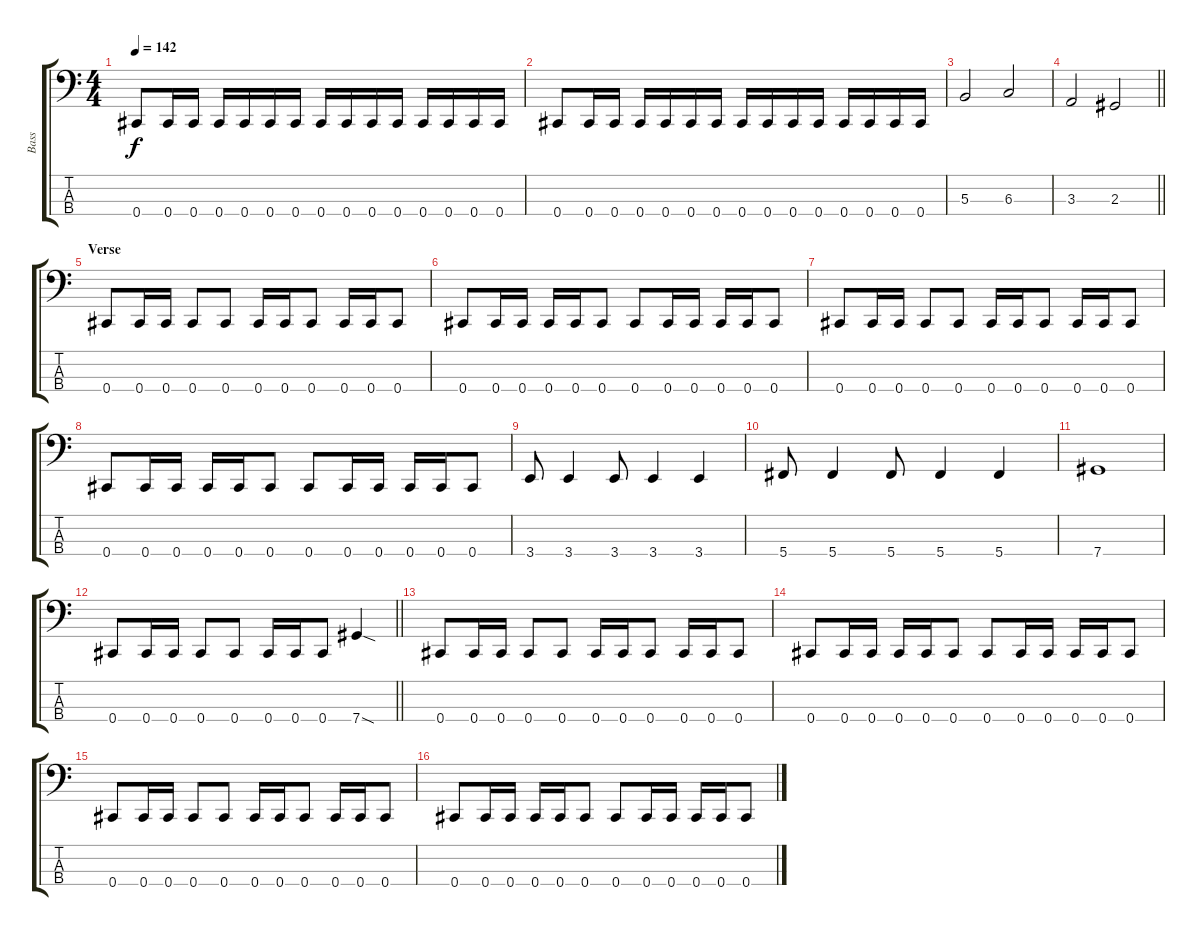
\track ("Bass" "Bass") {instrument electricbassfinger}
\staff {score tabs}
\tuning (E2 B1 Gb1 Db1) {hide}
\ts (4 4)
\tempo 142
\clef f4
\ks c
0.4.8{dy f} 0.4.16 0.4.16 0.4.16 0.4.16 0.4.16 0.4.16 0.4.16 0.4.16 0.4.16 0.4.16 0.4.16 0.4.16 0.4.16 0.4.16 |
0.4.8 0.4.16 0.4.16 0.4.16 0.4.16 0.4.16 0.4.16 0.4.16 0.4.16 0.4.16 0.4.16 0.4.16 0.4.16 0.4.16 0.4.16 |
5.3.2 6.3.2 |
\barLineRight lightlight
3.3.2 2.3.2 |
\section ("" "Verse")
0.4.8 0.4.16 0.4.16 0.4.8 0.4.8 0.4.16 0.4.16 0.4.8 0.4.16 0.4.16 0.4.8 |
0.4.8 0.4.16 0.4.16 0.4.16 0.4.16 0.4.8 0.4.8 0.4.16 0.4.16 0.4.16 0.4.16 0.4.8 |
0.4.8 0.4.16 0.4.16 0.4.8 0.4.8 0.4.16 0.4.16 0.4.8 0.4.16 0.4.16 0.4.8 |
0.4.8 0.4.16 0.4.16 0.4.16 0.4.16 0.4.8 0.4.8 0.4.16 0.4.16 0.4.16 0.4.16 0.4.8 |
3.4.8 3.4.4 3.4.8 3.4.4 3.4.4 |
5.4.8 5.4.4 5.4.8 5.4.4 5.4.4 |
7.4.1 |
\barLineRight lightlight
0.4.8 0.4.16 0.4.16 0.4.8 0.4.8 0.4.16 0.4.16 0.4.8 7.4{sod}.4 |
\section ("" "")
0.4.8 0.4.16 0.4.16 0.4.8 0.4.8 0.4.16 0.4.16 0.4.8 0.4.16 0.4.16 0.4.8 |
0.4.8 0.4.16 0.4.16 0.4.16 0.4.16 0.4.8 0.4.8 0.4.16 0.4.16 0.4.16 0.4.16 0.4.8 |
0.4.8 0.4.16 0.4.16 0.4.8 0.4.8 0.4.16 0.4.16 0.4.8 0.4.16 0.4.16 0.4.8 |
0.4.8 0.4.16 0.4.16 0.4.16 0.4.16 0.4.8 0.4.8 0.4.16 0.4.16 0.4.16 0.4.16 0.4.8
